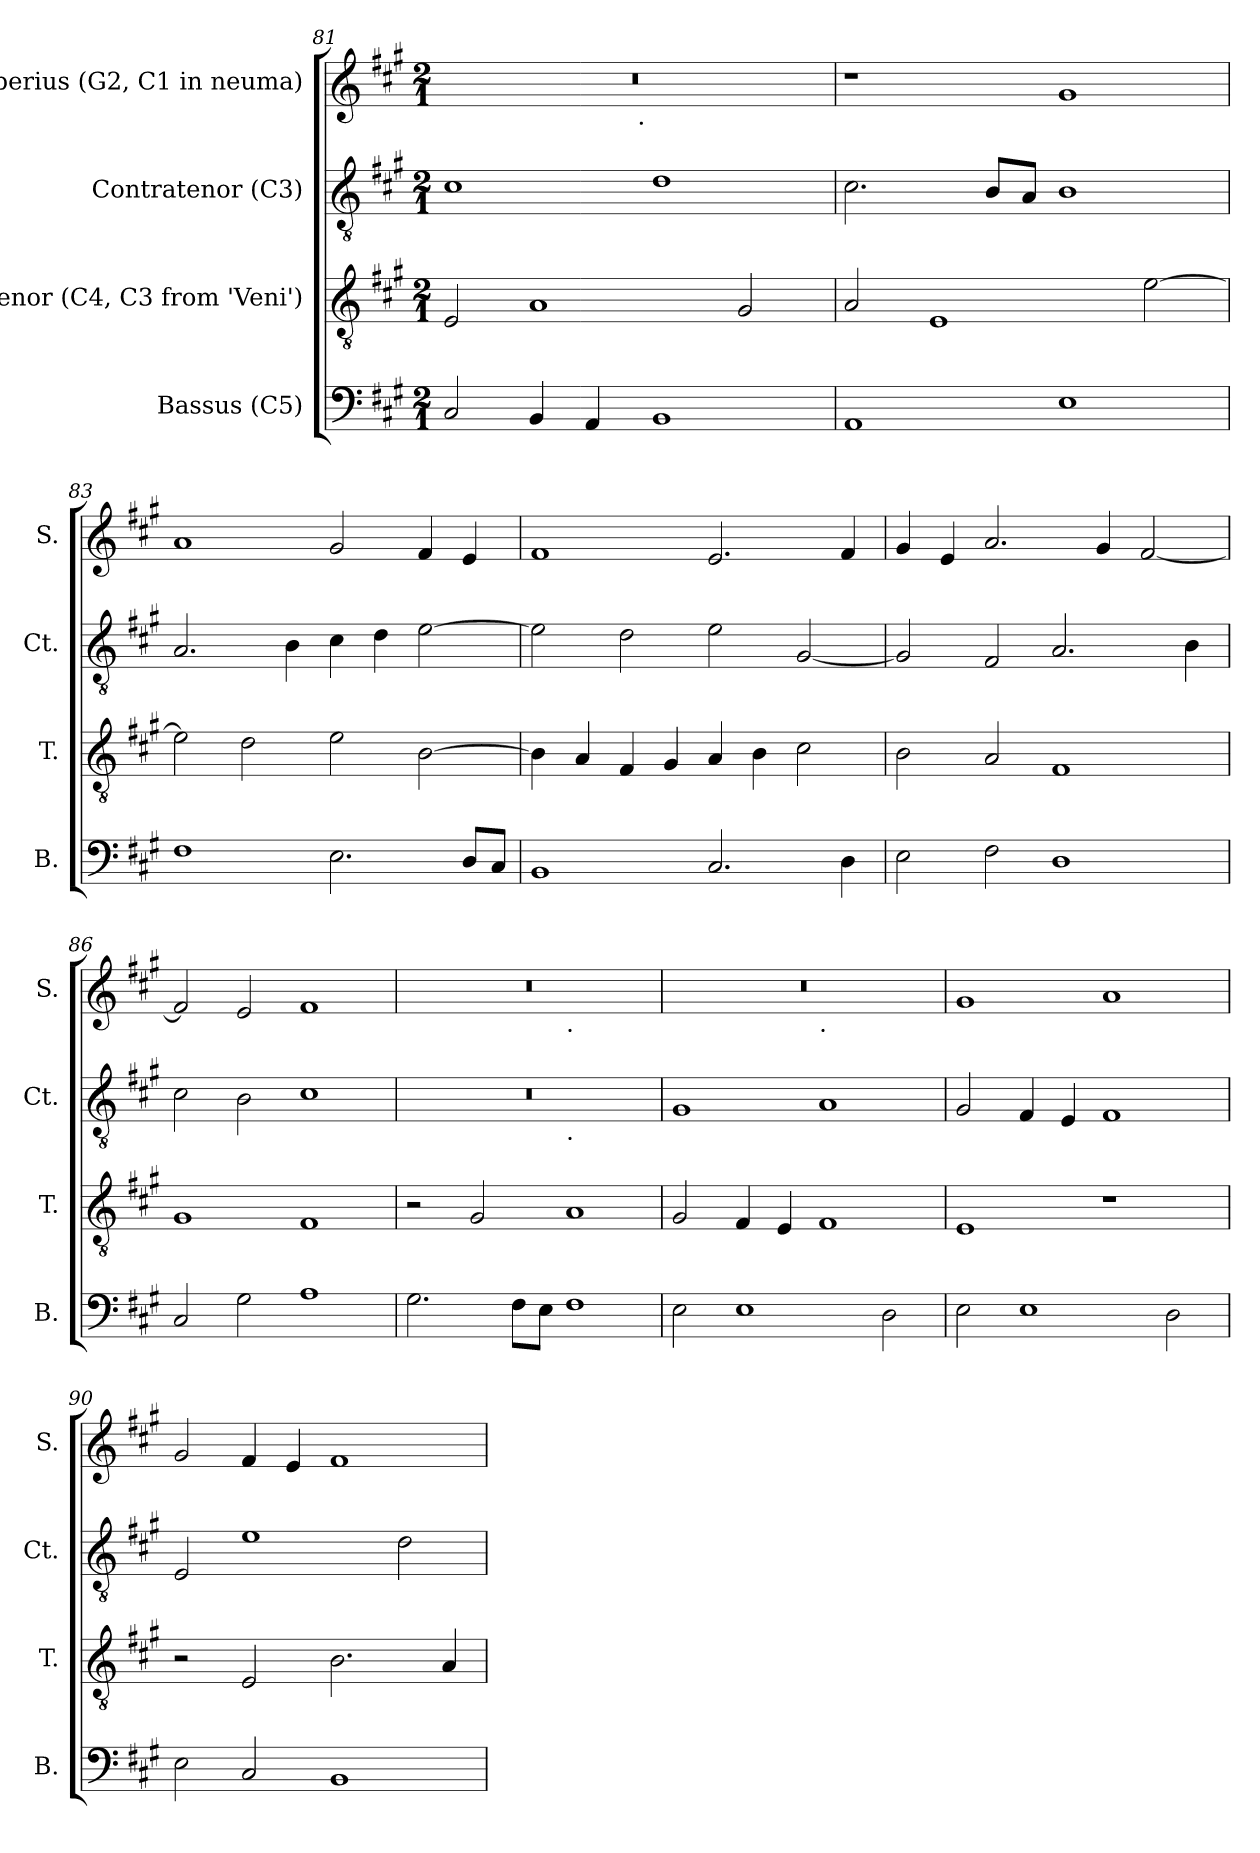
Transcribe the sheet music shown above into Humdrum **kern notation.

**kern	**kern	**kern	**kern
*part4	*part3	*part2	*part1
*staff4	*staff3	*staff2	*staff1
*I"Bassus (C5)	*I"Tenor (C4, C3 from 'Veni')	*I"Contratenor (C3)	*I"Superius (G2, C1 in neuma)
*I'B.	*I'T.	*I'Ct.	*I'S.
*clefF4	*clefGv2	*clefGv2	*clefG2
*k[f#c#g#]	*k[f#c#g#]	*k[f#c#g#]	*k[f#c#g#]
*A:	*A:	*A:	*A:
*M2/1	*M2/1	*M2/1	*M2/1
=81	=81	=81	=81
*	*	*	*^
2C#/	2E/	1c#	0r	2ryy
4BB/	1A	.	.	4...ryy
4AA/	.	.	.	.
!	!	!	!	!LO:TX:b:t=.
.	.	.	.	1ryy
1BB	.	1d	.	.
.	2G#/	.	.	.
.	.	.	.	32ryy
*	*	*	*v	*v
!!LO:PB:g=z
=82	=82	=82	=82
1AA	2A/	2.c#\	1r
.	1E	.	.
.	.	8B/L	.
.	.	8A/J	.
1E	.	1B	1g#
.	[>2e\	.	.
=83	=83	=83	=83
1F#	2e\]	2.A/	1a
.	2d\	.	.
.	.	4B\	.
2.E\	2e\	4c#\	2g#/
.	.	4d\	.
.	[>2B\	[>2e\	4f#/
8D/L	.	.	4e/
8C#/J	.	.	.
=84	=84	=84	=84
1BB	4B\]	2e\]	1f#
.	4A/	.	.
.	4F#/	2d\	.
.	4G#/	.	.
2.C#/	4A/	2e\	2.e/
.	4B\	.	.
.	2c#\	[<2G#/	.
4D\	.	.	4f#/
=85	=85	=85	=85
2E\	2B\	2G#/]	4g#/
.	.	.	4e/
2F#\	2A/	2F#/	2.a/
1D	1F#	2.A/	.
.	.	.	4g#/
.	.	.	[>2f#/
.	.	4B\	.
!!LO:LB:g=z
=86	=86	=86	=86
2C#/	1G#	2c#\	2f#/]
2G#\	.	2B\	2e/
1A	1F#	1c#	1f#
=87	=87	=87	=87
*	*	*^	*^
2.G#\	2r	0r	1ryy	0r	1ryy
.	2G#/	.	.	.	.
8F#\L	.	.	.	.	.
8E\J	.	.	.	.	.
!	!	!	!	!	!LO:TX:b:t=.
!	!	!	!LO:TX:b:t=.	!	!
1F#	1A	.	1ryy	.	1ryy
*	*	*v	*v	*	*
=88	=88	=88	=88	=88
2E\	2G#/	1G#	0r	1ryy
1E	4F#/	.	.	.
.	4E/	.	.	.
!	!	!	!	!LO:TX:b:t=.
.	1F#	1A	.	1ryy
2D\	.	.	.	.
*	*	*	*v	*v
=89	=89	=89	=89
2E\	1E	2G#/	1g#
1E	.	4F#/	.
.	.	4E/	.
.	1r	1F#	1a
2D\	.	.	.
!!LO:LB:g=z
=90	=90	=90	=90
2E\	2r	2E/	2g#/
2C#/	2E/	1e	4f#/
.	.	.	4e/
1BB	2.B\	.	1f#
.	.	2d\	.
.	4A/	.	.
=	=	=	=
*-	*-	*-	*-
